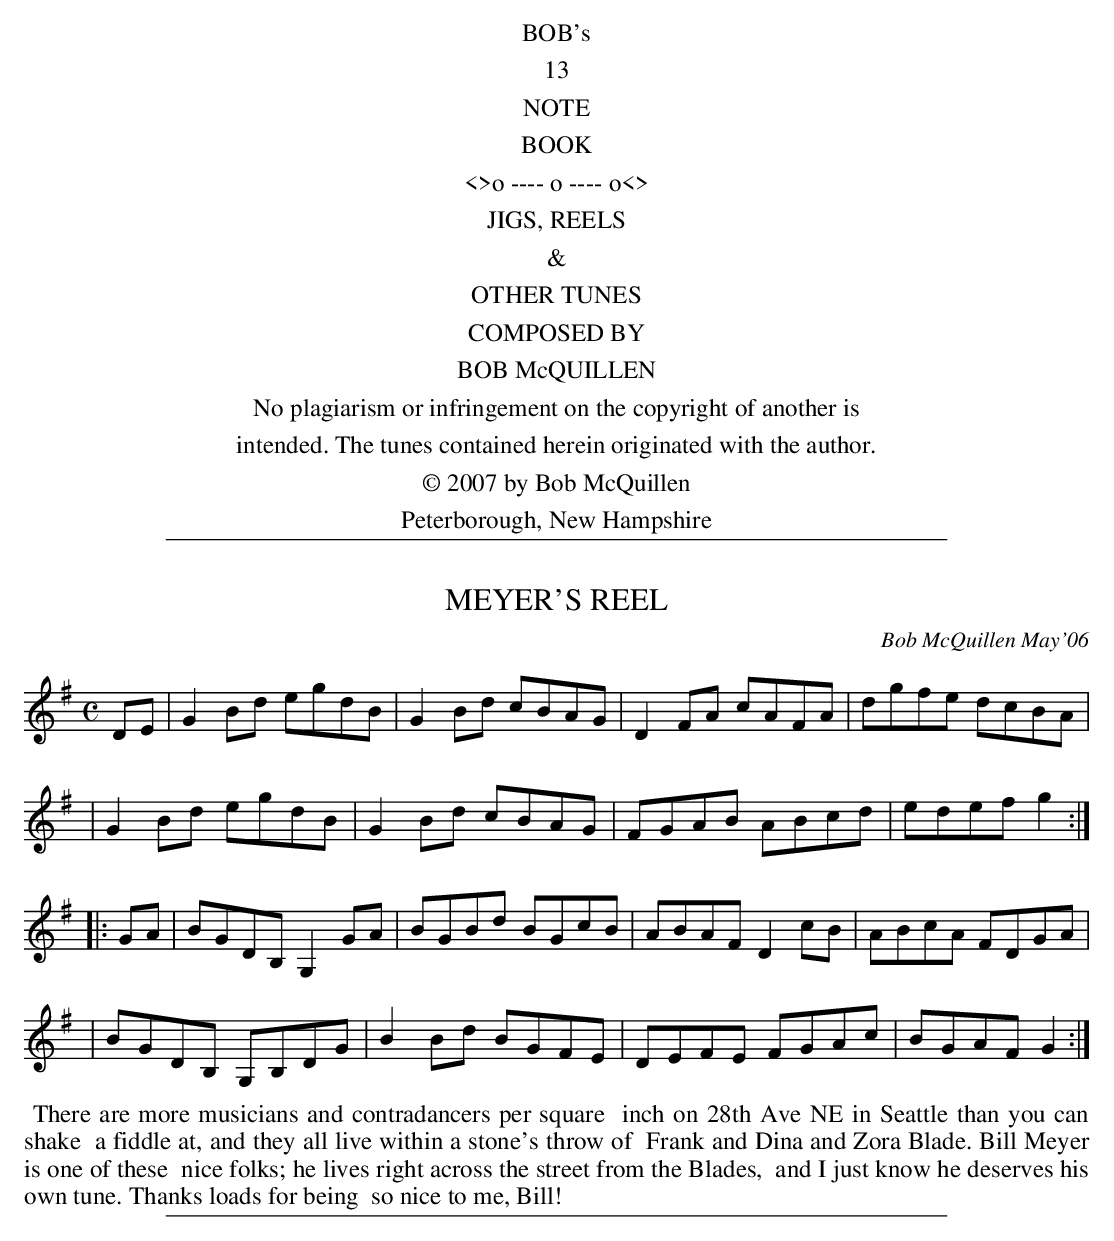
X:1
T: MEYER'S REEL
C: Bob McQuillen May'06
M: C
L: 1/8
K: G
DE \
| G2Bd egdB | G2Bd cBAG | D2FA cAFA | dgfe dcBA |
| G2Bd egdB | G2Bd cBAG | FGAB ABcd | edef g2 :|
|: GA \
| BGDB, G,2GA  | BGBd BGcB | ABAF D2 cB | ABcA FDGA |
| BGDB, G,B,DG | B2Bd BGFE | DEFE FGAc | BGAF G2 :|
